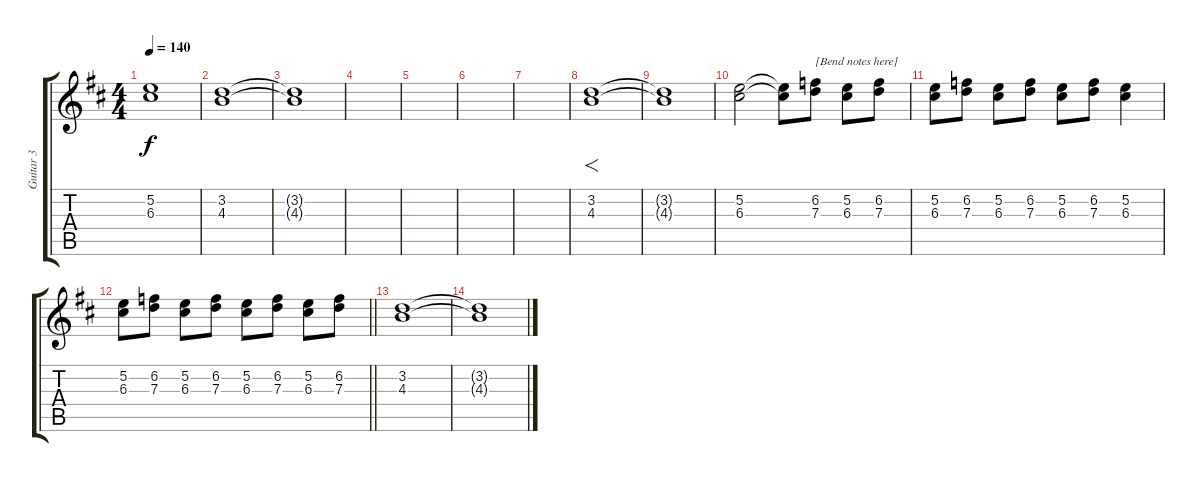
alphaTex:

\track ("Guitar 3" "Guitar 3") {instrument distortionguitar}
\staff {score tabs}
\tuning (E4 B3 G3 D3 A2 E2) {hide}
\ts (4 4)
\tempo 140
\clef g2
\ks bminor
(5.2 6.3).1{dy f} |
(3.2 4.3).1 |
(3.2{t} 4.3{t}).1 |
|
|
|
|
(3.2 4.3).1{f} |
(3.2{t} 4.3{t}).1 |
(5.2 6.3).2 (5.2{t} 6.3{t}).8 (6.2 7.3).8{txt "[Bend notes here]"} (5.2 6.3).8 (6.2 7.3).8 |
(5.2 6.3).8 (6.2 7.3).8 (5.2 6.3).8 (6.2 7.3).8 (5.2 6.3).8 (6.2 7.3).8 (5.2 6.3).4 |
\barLineRight lightlight
(5.2 6.3).8 (6.2 7.3).8 (5.2 6.3).8 (6.2 7.3).8 (5.2 6.3).8 (6.2 7.3).8 (5.2 6.3).8 (6.2 7.3).8 |
(3.2 4.3).1 |
(3.2{t} 4.3{t}).1
